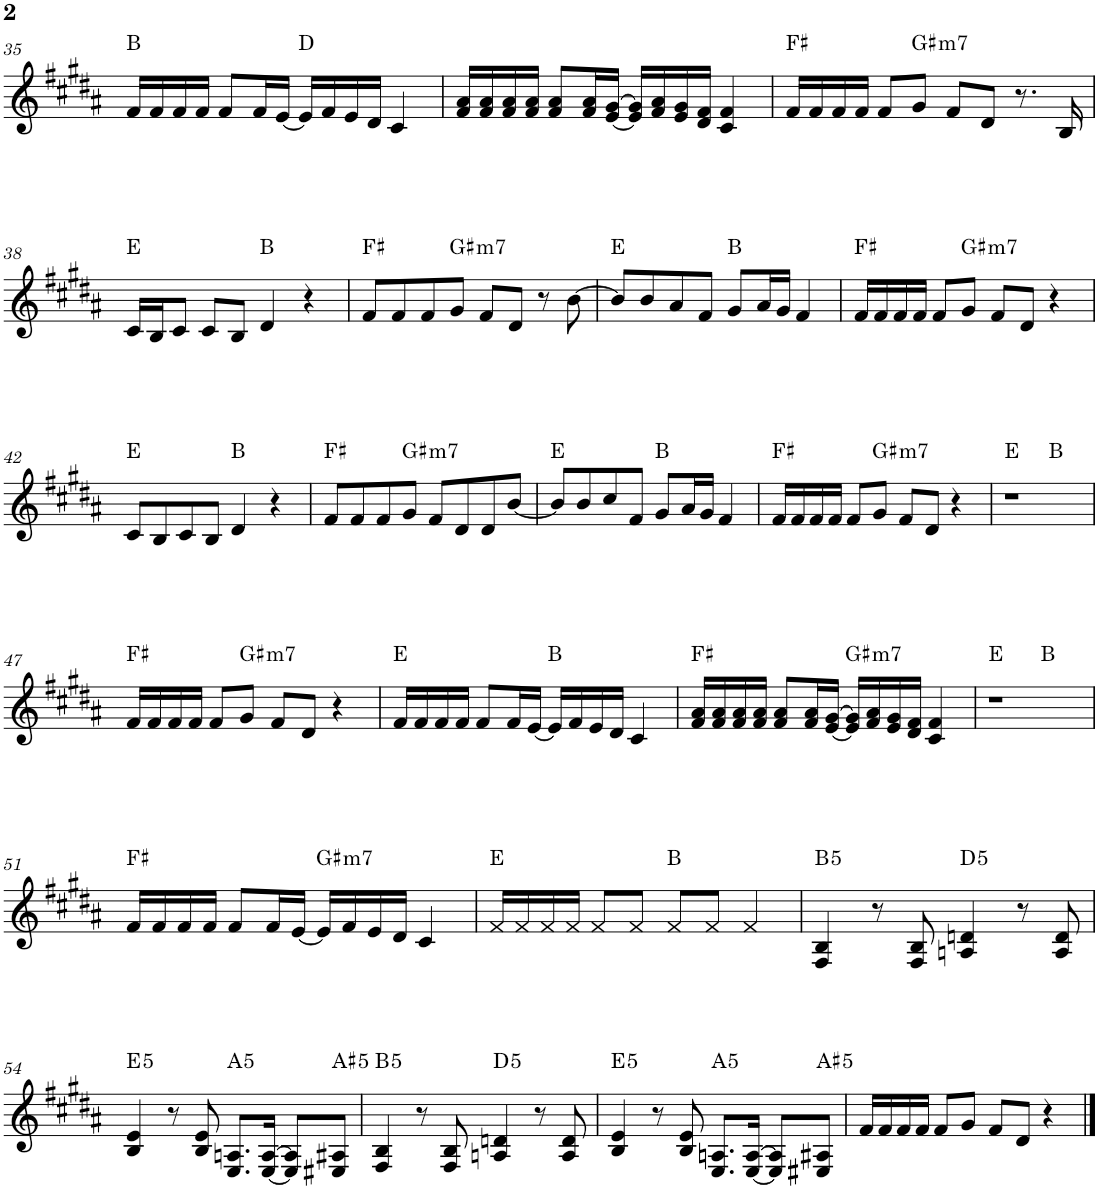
**kern	**harte
*part1	*part1
*staff1	*
*I"P1	*
!!LO:PB:g=z
*clefG2	*
*k[f#c#g#d#a#]	*
*B:	*
*M4/4	*
=35	=35
16f#/LL	B:maj
16f#/	.
16f#/	.
16f#/JJ	.
8f#/L	.
16f#/L	.
[<16e/JJ	.
16e/LL]	D:maj
16f#/	.
16e/	.
16d#/JJ	.
4c#/	.
=36	=36
16f#/ 16a#/LL	.
16f#/ 16a#/	.
16f#/ 16a#/	.
16f#/ 16a#/JJ	.
8f#/ 8a#/L	.
16f#/ 16a#/L	.
[<16e/ [>16g#/JJ	.
16e/] 16g#/]LL	.
16f#/ 16a#/	.
16e/ 16g#/	.
16d#/ 16f#/JJ	.
4c#/ 4f#/	.
=37	=37
16f#/LL	F#:maj
16f#/	.
16f#/	.
16f#/JJ	.
8f#/L	.
!	!LO:H:kt=m7
8g#/J	G#:min7
8f#/L	.
8d#/J	.
8.r	.
16B/	.
!!LO:LB:g=z
=38	=38
16c#/LL	E:maj
16B/J	.
8c#/J	.
8c#/L	.
8B/J	.
4d#/	B:maj
4r	.
=39	=39
8f#/L	F#:maj
8f#/	.
8f#/	.
!	!LO:H:kt=m7
8g#/J	G#:min7
8f#/L	.
8d#/J	.
8r	.
[>8b\	.
=40	=40
8b/L]	E:maj
8b/	.
8a#/	.
8f#/J	.
8g#/L	B:maj
16a#/L	.
16g#/JJ	.
4f#/	.
=41	=41
16f#/LL	F#:maj
16f#/	.
16f#/	.
16f#/JJ	.
8f#/L	.
!	!LO:H:kt=m7
8g#/J	G#:min7
8f#/L	.
8d#/J	.
4r	.
!!LO:LB:g=z
=42	=42
8c#/L	E:maj
8B/	.
8c#/	.
8B/J	.
4d#/	B:maj
4r	.
=43	=43
8f#/L	F#:maj
8f#/	.
8f#/	.
!	!LO:H:kt=m7
8g#/J	G#:min7
8f#/L	.
8d#/	.
8d#/	.
[<8b/J	.
=44	=44
8b/L]	E:maj
8b/	.
8cc#/	.
8f#/J	.
8g#/L	B:maj
16a#/L	.
16g#/JJ	.
4f#/	.
=45	=45
16f#/LL	F#:maj
16f#/	.
16f#/	.
16f#/JJ	.
8f#/L	.
!	!LO:H:kt=m7
8g#/J	G#:min7
8f#/L	.
8d#/J	.
4r	.
=46	=46
*^	*
1r	2ryy	E:maj
.	2ryy	B:maj
*v	*v	*
!!LO:LB:g=z
=47	=47
16f#/LL	F#:maj
16f#/	.
16f#/	.
16f#/JJ	.
8f#/L	.
!	!LO:H:kt=m7
8g#/J	G#:min7
8f#/L	.
8d#/J	.
4r	.
=48	=48
16f#/LL	E:maj
16f#/	.
16f#/	.
16f#/JJ	.
8f#/L	.
16f#/L	.
[<16e/JJ	.
16e/LL]	B:maj
16f#/	.
16e/	.
16d#/JJ	.
4c#/	.
=49	=49
16f#/ 16a#/LL	F#:maj
16f#/ 16a#/	.
16f#/ 16a#/	.
16f#/ 16a#/JJ	.
8f#/ 8a#/L	.
16f#/ 16a#/L	.
[<16e/ [>16g#/JJ	.
!	!LO:H:kt=m7
16e/] 16g#/]LL	G#:min7
16f#/ 16a#/	.
16e/ 16g#/	.
16d#/ 16f#/JJ	.
4c#/ 4f#/	.
=50	=50
*^	*
1r	2ryy	E:maj
.	2ryy	B:maj
*v	*v	*
!!LO:LB:g=z
=51	=51
16f#/LL	F#:maj
16f#/	.
16f#/	.
16f#/JJ	.
8f#/L	.
16f#/L	.
[<16e/JJ	.
!	!LO:H:kt=m7
16e/LL]	G#:min7
16f#/	.
16e/	.
16d#/JJ	.
4c#/	.
=52	=52
16f#/LL	E:maj
16f#/	.
16f#/	.
16f#/JJ	.
8f#/L	.
8f#/J	.
8f#/L	B:maj
8f#/J	.
4f#/	.
=53	=53
!	!LO:H:kt=5
4F#/ 4B/	B:(1,5)
8r	.
8F#/ 8B/	.
!	!LO:H:kt=5
4An/ 4dn/	D:(1,5)
8r	.
8A/ 8d/	.
!!LO:LB:g=z
=54	=54
!	!LO:H:kt=5
4B/ 4e/	E:(1,5)
8r	.
8B/ 8e/	.
!	!LO:H:kt=5
8.E/ 8.An/L	A:(1,5)
[<16E/ [>16A/Jk	.
8E/] 8A/]L	.
!	!LO:H:kt=5
8E#X/ 8A#X/J	A#:(1,5)
=55	=55
!	!LO:H:kt=5
4F#/ 4B/	B:(1,5)
8r	.
8F#/ 8B/	.
!	!LO:H:kt=5
4An/ 4dn/	D:(1,5)
8r	.
8A/ 8d/	.
=56	=56
!	!LO:H:kt=5
4B/ 4e/	E:(1,5)
8r	.
8B/ 8e/	.
!	!LO:H:kt=5
8.E/ 8.An/L	A:(1,5)
[<16E/ [>16A/Jk	.
8E/] 8A/]L	.
!	!LO:H:kt=5
8E#X/ 8A#X/J	A#:(1,5)
=57	=57
16f#/LL	.
16f#/	.
16f#/	.
16f#/JJ	.
8f#/L	.
8g#/J	.
8f#/L	.
8d#/J	.
4r	.
==	==
*-	*-
